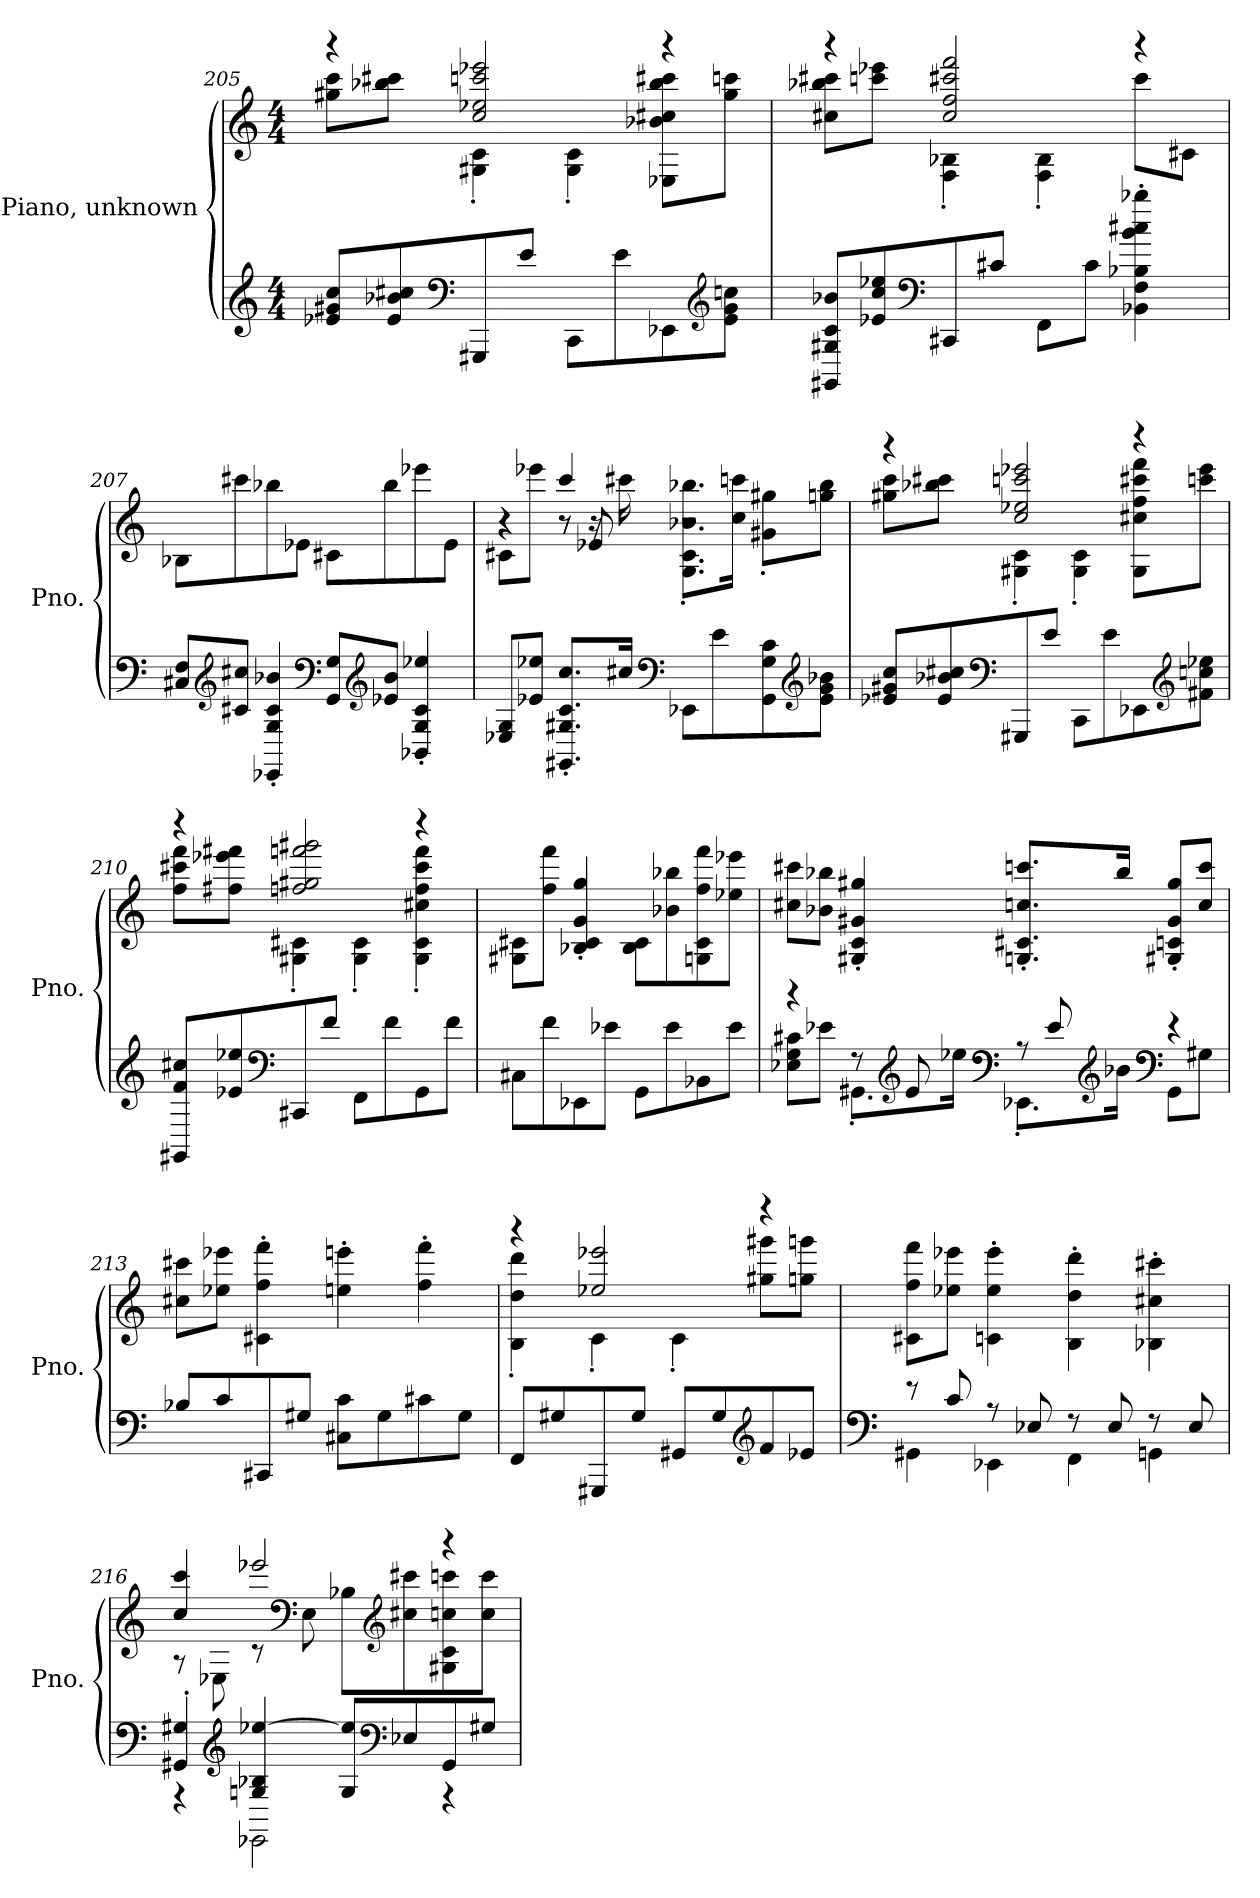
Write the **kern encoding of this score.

**kern	**kern
*part1	*part1
*staff2	*staff1
*I"Piano, unknown	*
*I'Pno.	*
!!LO:PB:g=z
*clefG2	*clefG2
*k[]	*k[]
*M4/4	*M4/4
=205	=205
*	*^
8e-X/ 8g#X/ 8cc/L	4r	8gg#X\ 8ccc\L
8e-/ 8b-X/ 8cc#X/	.	8bb-X\ 8ccc#X\J
*clefF4	*	*
8GGG#X/	2cc/ 2ee-X/ 2cccn/ 2eee-X/	4G#X\' 4c\'
8e-/J	.	.
8CC\L	.	4G#\' 4c\'
8e-\	.	.
8EE-X\	4r	8E-X\ 8b-X\ 8cc#X\ 8bb-\ 8ccc#X\L
*clefG2	*	*
8e-\ 8g#\ 8ccn\J	.	8gg#\ 8cccn\J
=206	=206	=206
8GG#X/ 8G#X/ 8c/ 8b-X/L	4r	8cc#X\ 8bb-X\ 8ccc#X\L
8e-X/ 8cc/ 8ee-X/	.	8cccn\ 8eee-X\J
*clefF4	*	*
8CC#X/	2cc#/ 2ff/ 2ccc#X/ 2fff/	4F\' 4B-X\'
8c#X/J	.	.
8FF\L	.	4F\' 4B-\'
8c#\J	.	.
4BB-X\' 4F\' 4B-X\' 4b-\' 4cc#X\' 4bb-X\'	4r	8ccc#\L
.	.	8c#X\J
*	*v	*v
!!LO:LB:g=z
=207	=207
8C#X/ 8F/L	8B-X\L
*clefG2	*
8c#X/ 8cc#X/J	8ccc#X\
4EE-X/' 4G/' 4c#/' 4b-X/'	8bb-X\
.	8e-X\J
*clefF4	*
8GG/ 8G/L	8c#X\L
*clefG2	*
8e-X/ 8b-/J	8bb-\
4BB-X/' 4G/' 4c#/' 4ee-X/'	8eee-X\
.	8e-\J
=208	=208
*	*^
*	*	*^
8E-X/ 8G/L	4r	8c#X\L	4r
8e-X/ 8ee-X/J	.	8eee-X\J	.
8.GG#X/' 8.G#X/' 8.c/' 8.cc/'L	4ccc/	8r	8r
.	.	16r	8e-X/
16cc#X/Jk	.	16ccc#X\	.
*clefF4	*	*	*
8EE-X\L	2r	8.G\' 8.c#\' 8.b-X\' 8.bb-X\'L	2r
8e-\	.	.	.
.	.	16cc\ 16cccn\Jk	.
8GG#\ 8G#\ 8c\	.	8g#X\' 8gg#X\'L	.
*clefG2	*	*	*
8e-\ 8g\ 8b-X\J	.	8ggn\ 8bb-\J	.
*	*	*v	*v
!!LO:LB:g=z
=209	=209	=209
8e-X/ 8g#X/ 8cc/L	4r	8gg#X\ 8ccc\L
8e-/ 8b-X/ 8cc#X/	.	8bb-X\ 8ccc#X\J
*clefF4	*	*
8GGG#X/	2cc/ 2ee-X/ 2cccn/ 2eee-X/	4G#X\' 4c\'
8e-/J	.	.
8CC\L	.	4G#\' 4c\'
8e-\	.	.
8EE-X\	4r	8G#\ 8cc#X\ 8ff\ 8ccc#X\ 8fff\L
*clefG2	*	*
8f#X\ 8ccn\ 8ee-X\J	.	8cccn\ 8eee-\J
=210	=210	=210
8GG#X/ 8f/ 8cc#X/L	4r	8ff\ 8ccc#X\ 8fff\L
8e-X/ 8ee-X/	.	8ff#X\ 8eee-X\ 8fff#X\J
*clefF4	*	*
8CC#X/	2ffn/ 2gg#X/ 2fffn/ 2ggg#X/	4G#X\' 4c#X\'
8f/J	.	.
8FF\L	.	4G#\' 4c#\'
8f\	.	.
8GG#\	4r	4G#\' 4c#\' 4cc#X\' 4ff\' 4ccc#\' 4fff\'
8f\J	.	.
*	*v	*v
!!LO:LB:g=z
=211	=211
8C#X\L	8G#X\ 8c#X\L
8f\	8ff\ 8fff\J
8EE-X\	4B-X/' 4c#/' 4g/' 4gg/'
8e-X\J	.
8GG\L	8B-\ 8c#\L
8e-\	8b-X\ 8bb-X\
8BB-X\	8Gn\ 8c#\ 8ff\ 8fff\
8e-\J	8ee-X\ 8eee-X\J
=212	=212
*^	*
4r	8E-X\ 8G\ 8c#X\L	8cc#X\ 8ccc#X\L
.	8e-X\J	8b-X\ 8bb-X\J
8r	8.GG#X'\L	4G#X/' 4c/' 4g#X/' 4gg#X/'
*clefG2	*	*
8e-/	.	.
.	16ee-X\Jk	.
*clefF4	*	*
8r	8.EE-X'\L	8.Gn/' 8.c#X/' 8.ccn/' 8.cccn/'L
8e-/	.	.
*clefG2	*	*
.	16b-X\Jk	16bb-/Jk
*clefF4	*	*
4r	8GG#\L	8G#X/' 8cn/' 8g#/' 8gg#/'L
.	8G#X\J	8cc/ 8ccc/J
*v	*v	*
!!LO:LB:g=z
=213	=213
8B-X/L	8cc#X\ 8ccc#X\L
8c/	8ee-X\ 8eee-X\J
8CC#X/	4c#X\' 4ff\' 4fff\'
8G#X/J	.
8C#X\ 8c\L	4een\' 4eeen\'
8G#\	.
8c#X\	4ff\' 4fff\'
8G#\J	.
=214	=214
*	*^
8FF/L	4r	4B\' 4dd\' 4ddd\'
8G#X/	.	.
8GGG#X/	2ee-X/ 2eee-X/	4c'\
8G#/J	.	.
8GG#X/L	.	4c'\
8G#/	.	.
*clefG2	*	*
8f/	4r	8gg#X\ 8ggg#X\L
8e-X/J	.	8ggn\ 8gggn\J
*	*v	*v
=215	=215
*clefF4	*
*^	*
8r	4GG#X\	8c#X\ 8ff\ 8fff\L
8c/	.	8ee-X\ 8eee-X\J
8r	4EE-X\	4cn\' 4ee-\' 4eee-\'
8E-X/	.	.
8r	4FF\	4B\' 4dd\' 4ddd\'
8E-/	.	.
8r	4GGn\	4B-X\' 4cc#X\' 4ccc#X\'
8E-/	.	.
!!LO:LB:g=z
=216	=216	=216
*	*	*^
4GG#X/' 4G#X/'	4r	4cc/ 4ccc/	8r
.	.	.	8E-X\
*clefG2	*	*	*
4Gn/ 4B-X/ [4ee-X/	2EE-X\	2eee-X/	8r
*	*	*clefF4	*
.	.	.	8E-\
8G/ 8ee-/]L	.	.	8B-X\L
*clefF4	*	*clefG2	*
8E-X/	.	.	8cc#X\ 8ccc#X\
8GG#/	4r	4r	8G#X\ 8c\ 8ccn\ 8cccn\
8G#X/J	.	.	8cc\ 8ccc\J
*v	*v	*	*
*	*v	*v
=	=
*-	*-
